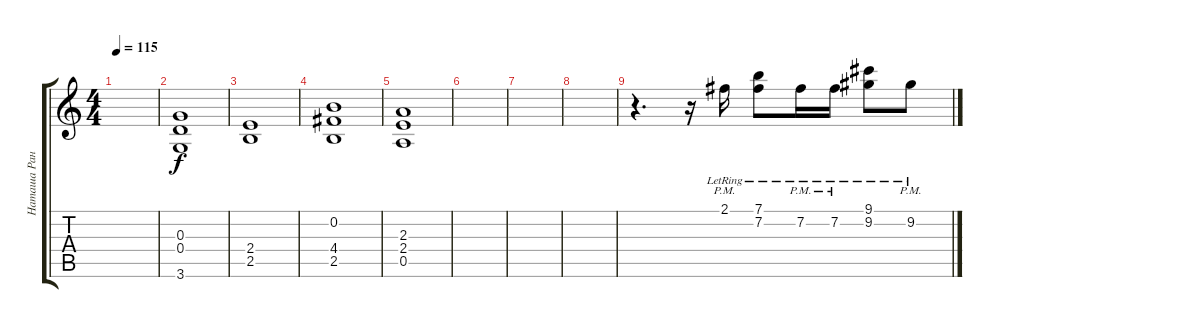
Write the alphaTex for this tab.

\track ("Наташа Ранетка" "Наташа Ран") {instrument overdrivenguitar}
\staff {score tabs}
\tuning (E4 B3 G3 D3 A2 E2) {hide}
\ts (4 4)
\tempo 115
\clef g2
\ks c
|
(0.3 0.4 3.6).1 |
(2.4 2.5).1 |
(0.2 4.4 2.5).1 |
(2.3 2.4 0.5).1 |
|
|
|
r.4{d} r.16 2.1{pm lr}.16 (7.1{lr} 7.2{lr}).8 7.2{pm lr}.16 7.2{pm lr}.16 (9.1{lr} 9.2{lr}).8 9.2{pm lr}.8
